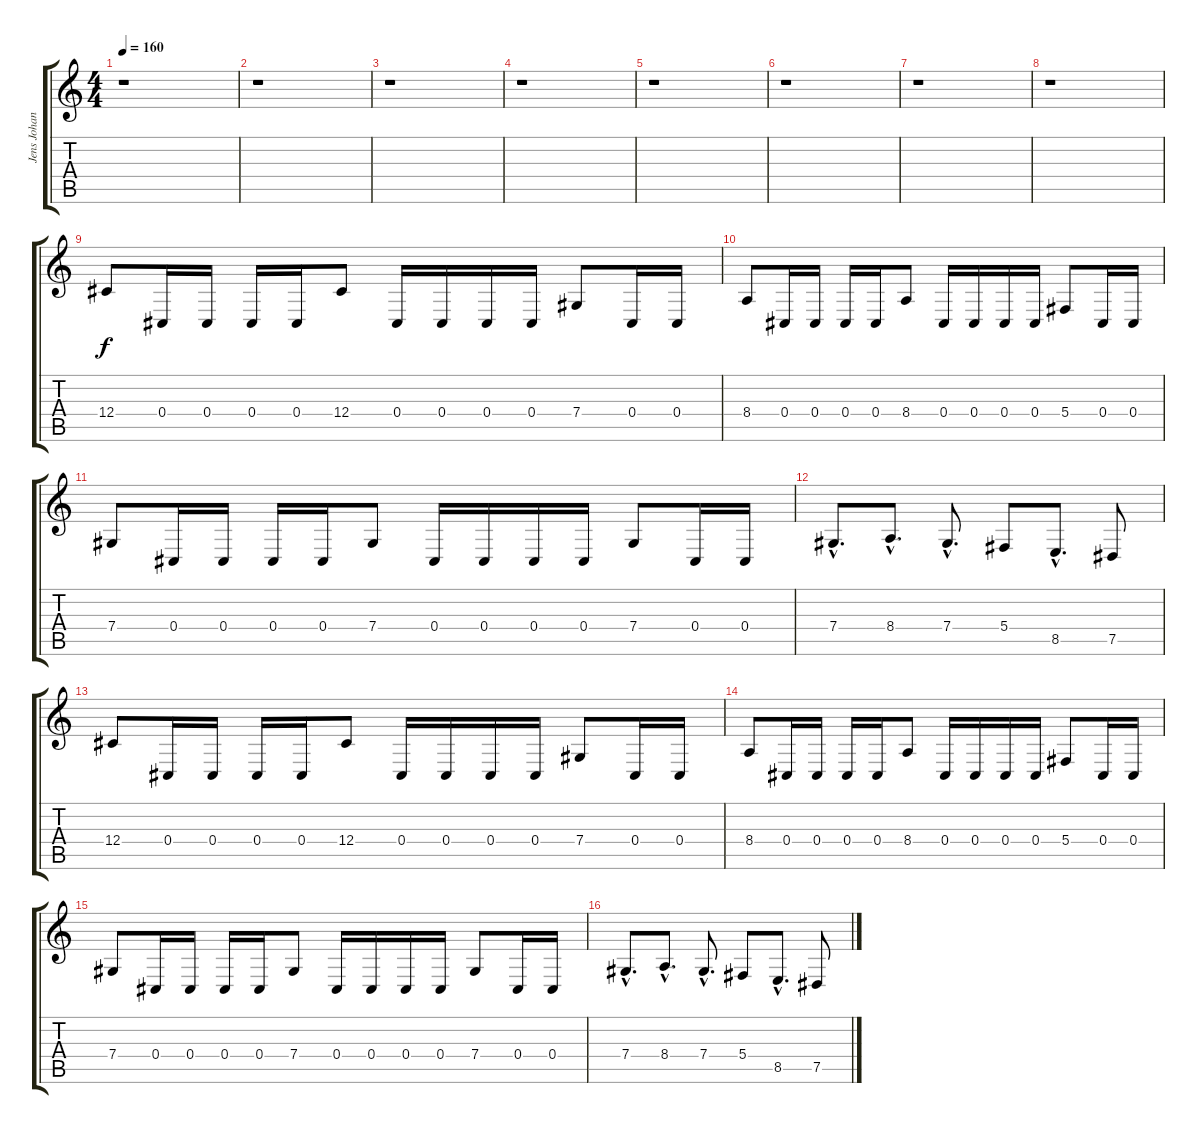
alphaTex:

\track ("Jens Johansen" "Jens Johan") {instrument stringensemble1}
\staff {score tabs}
\tuning (Eb4 Bb3 Gb3 Db3 Ab2 Eb2) {hide}
\ts (4 4)
\tempo 160
\clef g2
\ks c
r.1{dy f instrument stringensemble1} |
r.1 |
r.1 |
r.1 |
r.1 |
r.1 |
r.1 |
r.1 |
12.4.8{instrument electricpiano2} 0.4.16 0.4.16 0.4.16 0.4.16 12.4.8 0.4.16 0.4.16 0.4.16 0.4.16 7.4.8 0.4.16 0.4.16 |
8.4.8 0.4.16 0.4.16 0.4.16 0.4.16 8.4.8 0.4.16 0.4.16 0.4.16 0.4.16 5.4.8 0.4.16 0.4.16 |
7.4.8 0.4.16 0.4.16 0.4.16 0.4.16 7.4.8 0.4.16 0.4.16 0.4.16 0.4.16 7.4.8 0.4.16 0.4.16 |
7.4{hac}.8{d} 8.4{hac}.8{d} 7.4{hac}.8{d} 5.4.8 8.5{hac}.8{d} 7.5.8 |
12.4.8 0.4.16 0.4.16 0.4.16 0.4.16 12.4.8 0.4.16 0.4.16 0.4.16 0.4.16 7.4.8 0.4.16 0.4.16 |
8.4.8 0.4.16 0.4.16 0.4.16 0.4.16 8.4.8 0.4.16 0.4.16 0.4.16 0.4.16 5.4.8 0.4.16 0.4.16 |
7.4.8 0.4.16 0.4.16 0.4.16 0.4.16 7.4.8 0.4.16 0.4.16 0.4.16 0.4.16 7.4.8 0.4.16 0.4.16 |
7.4{hac}.8{d} 8.4{hac}.8{d} 7.4{hac}.8{d} 5.4.8 8.5{hac}.8{d} 7.5.8
